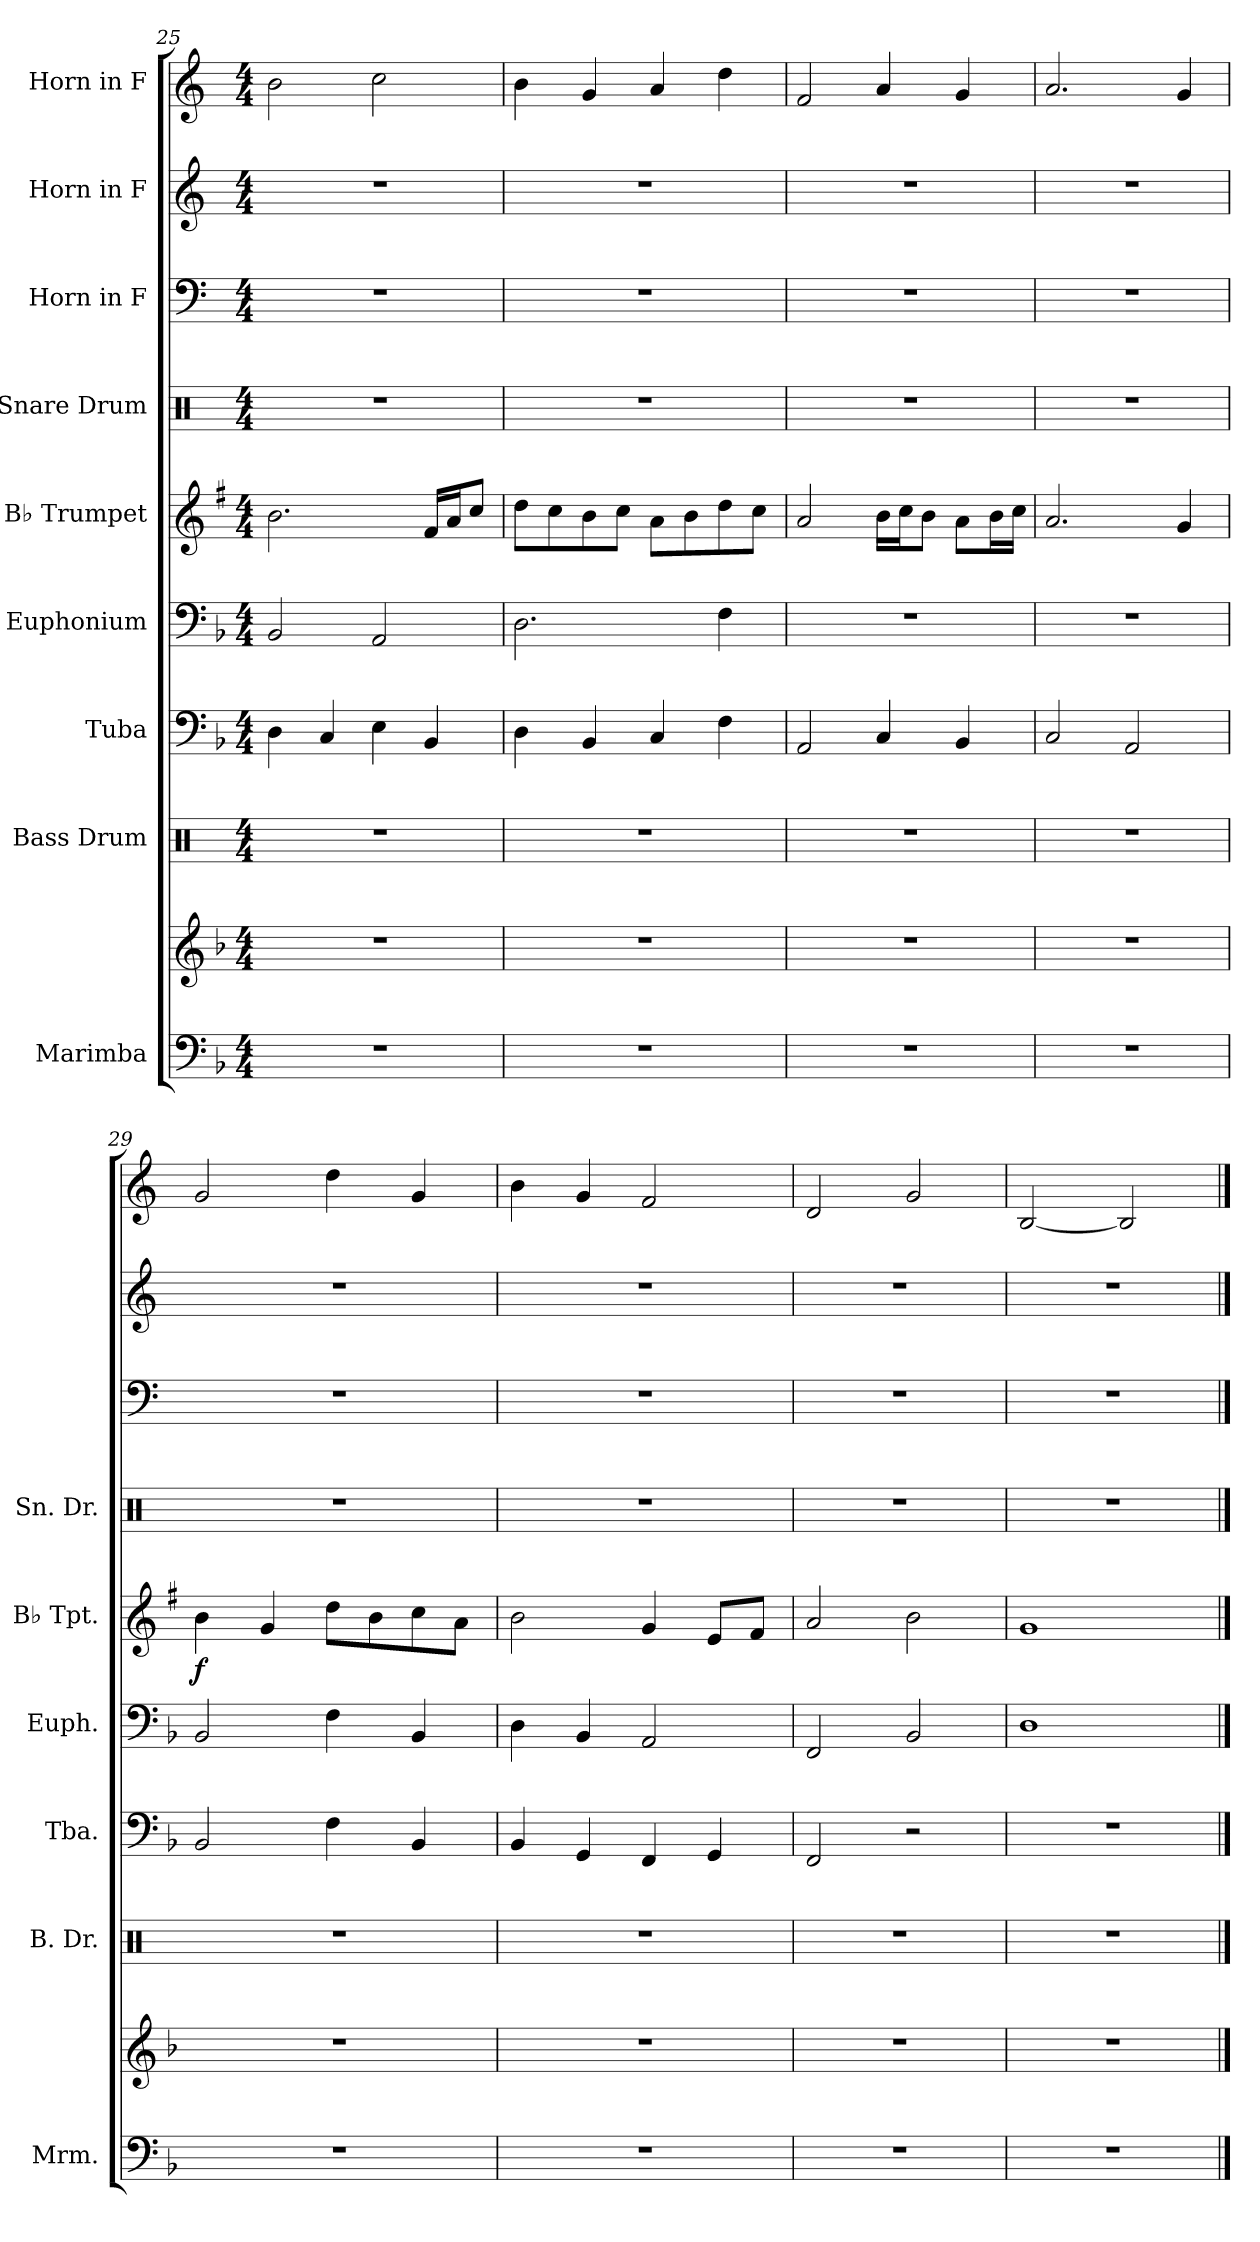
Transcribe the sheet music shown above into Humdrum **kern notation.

**kern	**kern	**kern	**kern	**kern	**kern	**dynam	**kern	**kern	**kern	**kern
*part9	*part9	*part8	*part7	*part6	*part5	*part5	*part4	*part3	*part2	*part1
*staff10	*staff9	*staff8	*staff7	*staff6	*staff5	*staff5	*staff4	*staff3	*staff2	*staff1
*I"Marimba	*	*I"Bass Drum	*I"Tuba	*I"Euphonium	*I"B♭ Trumpet	*	*I"Snare Drum	*I"Horn in F	*I"Horn in F	*I"Horn in F
*I'Mrm.	*	*I'B. Dr.	*I'Tba.	*I'Euph.	*I'B♭ Tpt.	*	*I'Sn. Dr.	*	*	*
*clefF4	*clefG2	*clefX	*clefF4	*clefF4	*clefG2	*	*clefX	*clefF4	*clefG2	*clefG2
*	*	*	*	*	*ITrd1c2	*	*	*ITrd4c7	*ITrd4c7	*ITrd4c7
*k[b-]	*k[b-]	*k[]	*k[b-]	*k[b-]	*k[b-]	*	*k[]	*k[b-]	*k[b-]	*k[b-]
*M4/4	*M4/4	*M4/4	*M4/4	*M4/4	*M4/4	*	*M4/4	*M4/4	*M4/4	*M4/4
=25	=25	=25	=25	=25	=25	=25	=25	=25	=25	=25
1r	1r	1r	4D\	2BB-/	2.a\	.	1r	1r	1r	2e\
.	.	.	4C/	.	.	.	.	.	.	.
.	.	.	4E\	2AA/	.	.	.	.	.	2f\
.	.	.	4BB-/	.	16e/LL	.	.	.	.	.
.	.	.	.	.	16g/J	.	.	.	.	.
.	.	.	.	.	8b-/J	.	.	.	.	.
=26	=26	=26	=26	=26	=26	=26	=26	=26	=26	=26
1r	1r	1r	4D\	2.D\	8cc\L	.	1r	1r	1r	4e\
.	.	.	.	.	8b-\	.	.	.	.	.
.	.	.	4BB-/	.	8a\	.	.	.	.	4c/
.	.	.	.	.	8b-\J	.	.	.	.	.
.	.	.	4C/	.	8g\L	.	.	.	.	4d/
.	.	.	.	.	8a\	.	.	.	.	.
.	.	.	4F\	4F\	8cc\	.	.	.	.	4g\
.	.	.	.	.	8b-\J	.	.	.	.	.
=27	=27	=27	=27	=27	=27	=27	=27	=27	=27	=27
1r	1r	1r	2AA/	1r	2g/	.	1r	1r	1r	2B-/
.	.	.	4C/	.	16a\LL	.	.	.	.	4d/
.	.	.	.	.	16b-\J	.	.	.	.	.
.	.	.	.	.	8a\J	.	.	.	.	.
.	.	.	4BB-/	.	8g\L	.	.	.	.	4c/
.	.	.	.	.	16a\L	.	.	.	.	.
.	.	.	.	.	16b-\JJ	.	.	.	.	.
=28	=28	=28	=28	=28	=28	=28	=28	=28	=28	=28
1r	1r	1r	2C/	1r	2.g/	.	1r	1r	1r	2.d/
.	.	.	2AA/	.	.	.	.	.	.	.
.	.	.	.	.	4f/	.	.	.	.	4c/
=29	=29	=29	=29	=29	=29	=29	=29	=29	=29	=29
!	!	!	!	!	!	!LO:DY:b	!	!	!	!
1r	1r	1r	2BB-/	2BB-/	4a\	f	1r	1r	1r	2c/
.	.	.	.	.	4f/	.	.	.	.	.
.	.	.	4F\	4F\	8cc\L	.	.	.	.	4g\
.	.	.	.	.	8a\	.	.	.	.	.
.	.	.	4BB-/	4BB-/	8b-\	.	.	.	.	4c/
.	.	.	.	.	8g\J	.	.	.	.	.
!!LO:PB:g=z
=30	=30	=30	=30	=30	=30	=30	=30	=30	=30	=30
1r	1r	1r	4BB-/	4D\	2a\	.	1r	1r	1r	4e\
.	.	.	4GG/	4BB-/	.	.	.	.	.	4c/
.	.	.	4FF/	2AA/	4f/	.	.	.	.	2B-/
.	.	.	4GG/	.	8d/L	.	.	.	.	.
.	.	.	.	.	8e/J	.	.	.	.	.
=31	=31	=31	=31	=31	=31	=31	=31	=31	=31	=31
1r	1r	1r	2FF/	2FF/	2g/	.	1r	1r	1r	2G/
.	.	.	2r	2BB-/	2a\	.	.	.	.	2c/
=32	=32	=32	=32	=32	=32	=32	=32	=32	=32	=32
1r	1r	1r	1r	1D	1f	.	1r	1r	1r	[2E/
.	.	.	.	.	.	.	.	.	.	2E/]
==	==	==	==	==	==	==	==	==	==	==
*-	*-	*-	*-	*-	*-	*-	*-	*-	*-	*-
